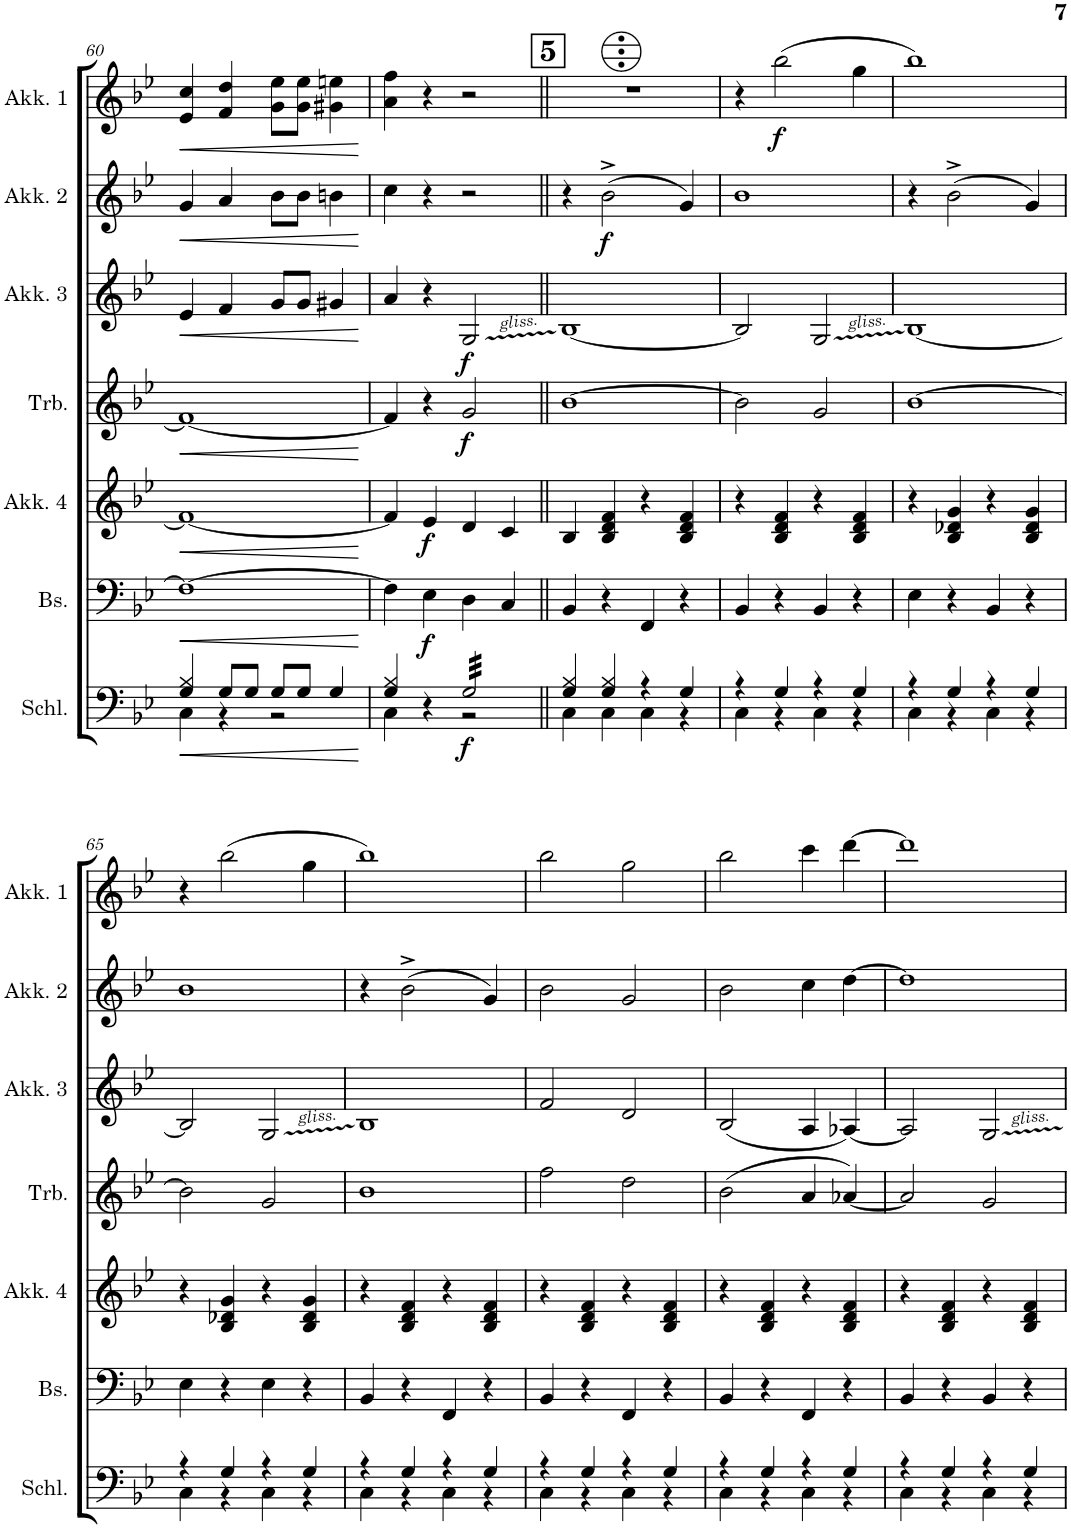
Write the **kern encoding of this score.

**kern	**dynam	**kern	**dynam	**kern	**dynam	**kern	**dynam	**kern	**dynam	**kern	**dynam	**kern	**dynam
*part7	*part7	*part6	*part6	*part5	*part5	*part4	*part4	*part3	*part3	*part2	*part2	*part1	*part1
*staff7	*staff7	*staff6	*staff6	*staff5	*staff5	*staff4	*staff4	*staff3	*staff3	*staff2	*staff2	*staff1	*staff1
*I"Schlagzeug	*	*I"Bass	*	*I"Akkordeon 4	*	*I"Keyboard	*	*I"Akkordeon 3	*	*I"Akkordeon 2	*	*I"Akkordeon 1	*
*I'Schl.	*	*I'Bs.	*	*I'Akk. 4	*	*I'Keyb.	*	*I'Akk. 3	*	*I'Akk. 2	*	*I'Akk. 1	*
!!LO:PB:g=z
*clefF4	*	*clefF4	*	*clefG2	*	*clefG2	*	*clefG2	*	*clefG2	*	*clefG2	*
*k[b-e-]	*	*k[b-e-]	*	*k[b-e-]	*	*k[b-e-]	*	*k[b-e-]	*	*k[b-e-]	*	*k[b-e-]	*
*M2/2	*	*M2/2	*	*M2/2	*	*M2/2	*	*M2/2	*	*M2/2	*	*M2/2	*
*met(c|)	*	*met(c|)	*	*met(c|)	*	*met(c|)	*	*met(c|)	*	*met(c|)	*	*met(c|)	*
=60	=60	=60	=60	=60	=60	=60	=60	=60	=60	=60	=60	=60	=60
!	!LO:HP:b	!	!LO:HP:b	!	!LO:HP:b	!	!LO:HP:b	!	!LO:HP:b	!	!LO:HP:b	!	!LO:HP:b
*^	*	*	*	*	*	*	*	*	*	*	*	*	*
4G/ 4B-/	4C\	<	1F_	<	1f_	<	1f_	<	4e-/	<	4g/	<	4e-/ 4cc/	<
8G/L	4r	.	.	.	.	.	.	.	4f/	.	4a/	.	4f/ 4dd/	.
8G/J	.	.	.	.	.	.	.	.	.	.	.	.	.	.
8G/L	2r	.	.	.	.	.	.	.	8g/L	.	8b-\L	.	8g\ 8ee-\L	.
8G/J	.	.	.	.	.	.	.	.	8g/J	.	8b-\J	.	8g\ 8ee-\J	.
4G/	.	.	.	.	.	.	.	.	4g#X/	.	4bn\	.	4g#X\ 4een\	.
*v	*v	*	*	*	*	*	*	*	*	*	*	*	*	*
.	[	.	[	.	[	.	[	.	[	.	[	.	[
=61	=61	=61	=61	=61	=61	=61	=61	=61	=61	=61	=61	=61	=61
*^	*	*	*	*	*	*	*	*	*	*	*	*	*
4G/ 4B-/	4C\	.	4F\]	.	4f/]	.	4f/]	.	4a/	.	4cc\	.	4a\ 4ff\	.
!	!	!	!	!LO:DY:b	!	!LO:DY:b	!	!	!	!	!	!	!	!
4r	4ryy	.	4E-\	f	4e-/	f	4r	.	4r	.	4r	.	4r	.
!	!	!LO:DY:b	!	!	!	!	!	!LO:DY:b	!	!LO:DY:b	!	!	!	!
*tremolo	*	*	*	*	*	*	*	*	*	*	*	*	*	*
32G/LLL	2r	f	4D\	.	4d/	.	2g/	f	2G/	f	2r	.	2r	.
32G/	.	.	.	.	.	.	.	.	.	.	.	.	.	.
32G/	.	.	.	.	.	.	.	.	.	.	.	.	.	.
32G/	.	.	.	.	.	.	.	.	.	.	.	.	.	.
32G/	.	.	.	.	.	.	.	.	.	.	.	.	.	.
32G/	.	.	.	.	.	.	.	.	.	.	.	.	.	.
32G/	.	.	.	.	.	.	.	.	.	.	.	.	.	.
32G/	.	.	.	.	.	.	.	.	.	.	.	.	.	.
32G/	.	.	4C/	.	4c/	.	.	.	.	.	.	.	.	.
32G/	.	.	.	.	.	.	.	.	.	.	.	.	.	.
32G/	.	.	.	.	.	.	.	.	.	.	.	.	.	.
32G/	.	.	.	.	.	.	.	.	.	.	.	.	.	.
32G/	.	.	.	.	.	.	.	.	.	.	.	.	.	.
32G/	.	.	.	.	.	.	.	.	.	.	.	.	.	.
32G/	.	.	.	.	.	.	.	.	.	.	.	.	.	.
32G/JJJ	.	.	.	.	.	.	.	.	.	.	.	.	.	.
*Xtremolo	*	*	*	*	*	*	*	*	*	*	*	*	*	*
!!LO:REH:place=s1:a:B:cj:fs=14:t=5
=62||	=62||	=62||	=62||	=62||	=62||	=62||	=62||	=62||	=62||	=62||	=62||	=62||	=62||	=62||
4G/ 4B-/	4C\	.	4BB-/	.	4B-/	.	[1b-	.	[1B-	.	4r	.	1r	.
!	!	!	!	!	!	!	!	!	!	!	!	!LO:DY:b	!	!
4G/ 4B-/	4C\	.	4r	.	4B-/ 4d/ 4f/	.	.	.	.	.	(2b-^\	f	.	.
4r	4C\	.	4FF/	.	4r	.	.	.	.	.	.	.	.	.
4G/	4r	.	4r	.	4B-/ 4d/ 4f/	.	.	.	.	.	4g/)	.	.	.
=63	=63	=63	=63	=63	=63	=63	=63	=63	=63	=63	=63	=63	=63	=63
4r	4C\	.	4BB-/	.	4r	.	2b-\]	.	2B-/]	.	1b-	.	4r	.
!	!	!	!	!	!	!	!	!	!	!	!	!	!	!LO:DY:b
4G/	4r	.	4r	.	4B-/ 4d/ 4f/	.	.	.	.	.	.	.	(2bb-\	f
4r	4C\	.	4BB-/	.	4r	.	2g/	.	2G/	.	.	.	.	.
4G/	4r	.	4r	.	4B-/ 4d/ 4f/	.	.	.	.	.	.	.	4gg\	.
=64	=64	=64	=64	=64	=64	=64	=64	=64	=64	=64	=64	=64	=64	=64
4r	4C\	.	4E-\	.	4r	.	[1b-	.	[1B-	.	4r	.	1bb-)	.
4G/	4r	.	4r	.	4B-/ 4d-X/ 4g/	.	.	.	.	.	(2b-^\	.	.	.
4r	4C\	.	4BB-/	.	4r	.	.	.	.	.	.	.	.	.
4G/	4r	.	4r	.	4B-/ 4d-/ 4g/	.	.	.	.	.	4g/)	.	.	.
!!LO:LB:g=z
=65	=65	=65	=65	=65	=65	=65	=65	=65	=65	=65	=65	=65	=65	=65
4r	4C\	.	4E-\	.	4r	.	2b-\]	.	2B-/]	.	1b-	.	4r	.
4G/	4r	.	4r	.	4B-/ 4d-X/ 4g/	.	.	.	.	.	.	.	(2bb-\	.
4r	4C\	.	4E-\	.	4r	.	2g/	.	2G/	.	.	.	.	.
4G/	4r	.	4r	.	4B-/ 4d-/ 4g/	.	.	.	.	.	.	.	4gg\	.
=66	=66	=66	=66	=66	=66	=66	=66	=66	=66	=66	=66	=66	=66	=66
4r	4C\	.	4BB-/	.	4r	.	1b-	.	1B-	.	4r	.	1bb-)	.
4G/	4r	.	4r	.	4B-/ 4d/ 4f/	.	.	.	.	.	(2b-^\	.	.	.
4r	4C\	.	4FF/	.	4r	.	.	.	.	.	.	.	.	.
4G/	4r	.	4r	.	4B-/ 4d/ 4f/	.	.	.	.	.	4g/)	.	.	.
=67	=67	=67	=67	=67	=67	=67	=67	=67	=67	=67	=67	=67	=67	=67
4r	4C\	.	4BB-/	.	4r	.	2ff\	.	2f/	.	2b-\	.	2bb-\	.
4G/	4r	.	4r	.	4B-/ 4d/ 4f/	.	.	.	.	.	.	.	.	.
4r	4C\	.	4FF/	.	4r	.	2dd\	.	2d/	.	2g/	.	2gg\	.
4G/	4r	.	4r	.	4B-/ 4d/ 4f/	.	.	.	.	.	.	.	.	.
=68	=68	=68	=68	=68	=68	=68	=68	=68	=68	=68	=68	=68	=68	=68
4r	4C\	.	4BB-/	.	4r	.	(2b-\	.	(2B-/	.	2b-\	.	2bb-\	.
4G/	4r	.	4r	.	4B-/ 4d/ 4f/	.	.	.	.	.	.	.	.	.
4r	4C\	.	4FF/	.	4r	.	4a/	.	4A/	.	4cc\	.	4ccc\	.
4G/	4r	.	4r	.	4B-/ 4d/ 4f/	.	[4a-X/)	.	[4A-X/)	.	[4dd\	.	[4ddd\	.
=69	=69	=69	=69	=69	=69	=69	=69	=69	=69	=69	=69	=69	=69	=69
4r	4C\	.	4BB-/	.	4r	.	2a-/]	.	2A-/]	.	1dd]	.	1ddd]	.
4G/	4r	.	4r	.	4B-/ 4d/ 4f/	.	.	.	.	.	.	.	.	.
4r	4C\	.	4BB-/	.	4r	.	2g/	.	2G/	.	.	.	.	.
4G/	4r	.	4r	.	4B-/ 4d/ 4f/	.	.	.	.	.	.	.	.	.
*v	*v	*	*	*	*	*	*	*	*	*	*	*	*	*
=	=	=	=	=	=	=	=	=	=	=	=	=	=
*-	*-	*-	*-	*-	*-	*-	*-	*-	*-	*-	*-	*-	*-
